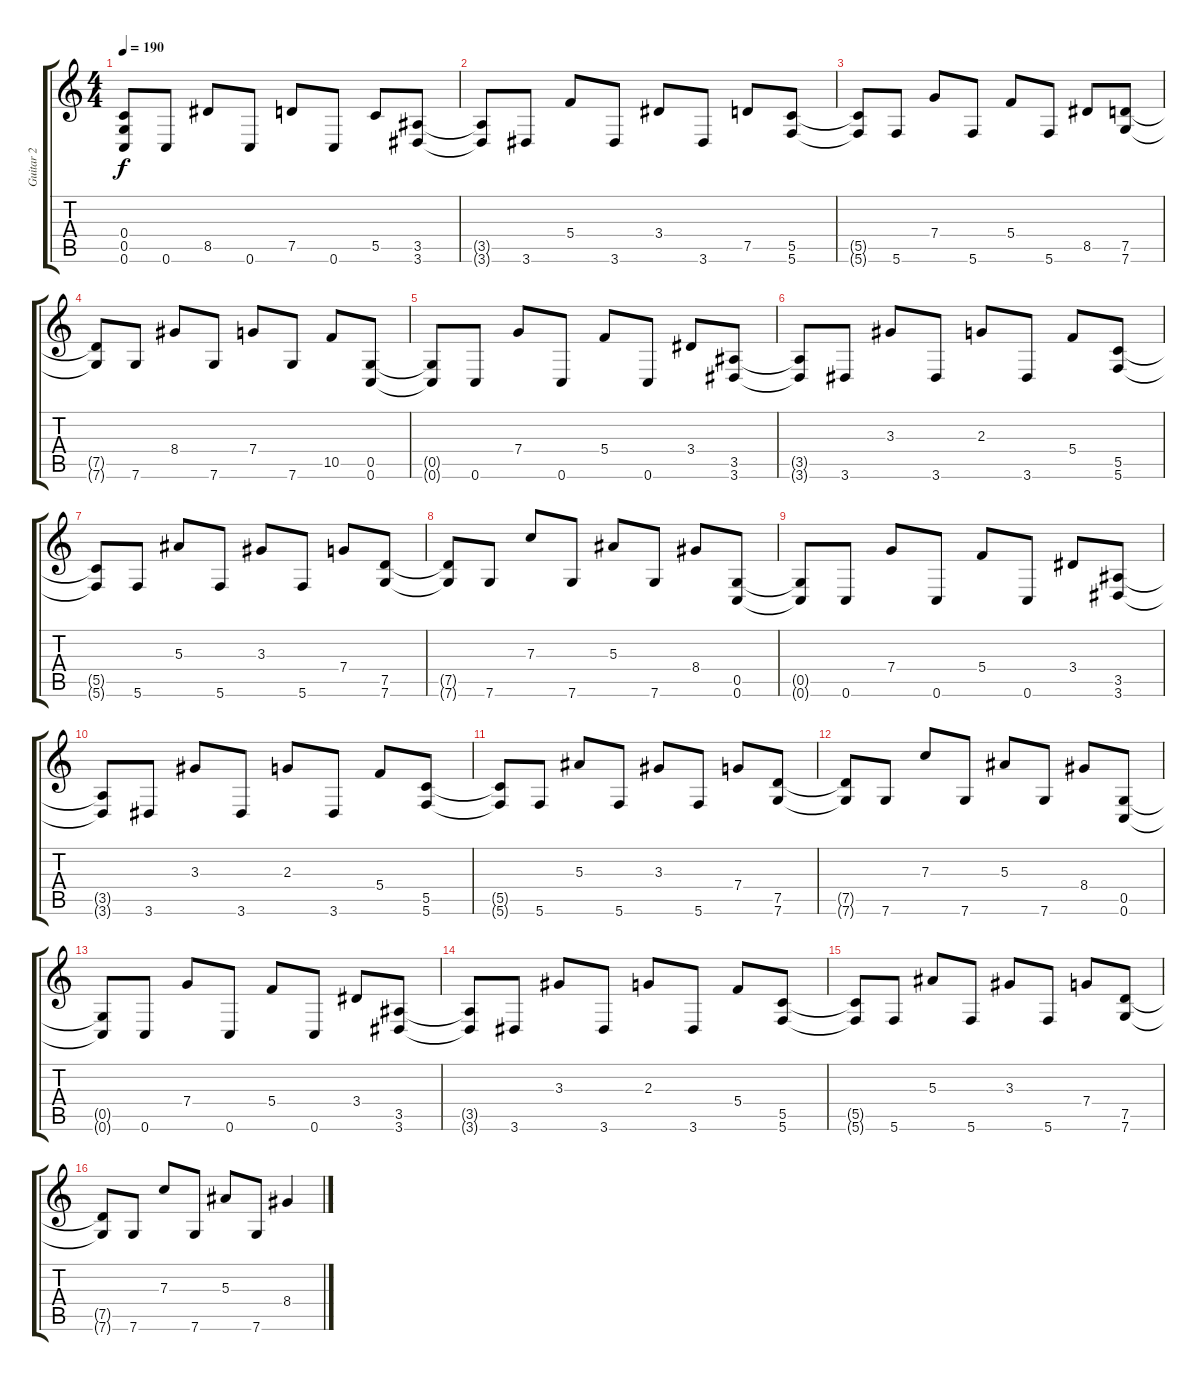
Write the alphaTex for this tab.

\track ("Guitar 2" "Guitar 2") {instrument distortionguitar}
\staff {score tabs}
\tuning (D4 A3 F3 C3 G2 C2) {hide}
\ts (4 4)
\tempo 190
\clef g2
\ks c
(0.4{t} 0.5{t} 0.6{t}).8{dy f} 0.6.8 8.5.8 0.6.8 7.5.8 0.6.8 5.5.8 (3.5 3.6).8 |
(3.5{t} 3.6{t}).8 3.6.8 5.4.8 3.6.8 3.4.8 3.6.8 7.5.8 (5.5 5.6).8 |
(5.5{t} 5.6{t}).8 5.6.8 7.4.8 5.6.8 5.4.8 5.6.8 8.5.8 (7.5 7.6).8 |
(7.5{t} 7.6{t}).8 7.6.8 8.4.8 7.6.8 7.4.8 7.6.8 10.5.8 (0.5 0.6).8 |
(0.5{t} 0.6{t}).8 0.6.8 7.4.8 0.6.8 5.4.8 0.6.8 3.4.8 (3.5 3.6).8 |
(3.5{t} 3.6{t}).8 3.6.8 3.3.8 3.6.8 2.3.8 3.6.8 5.4.8 (5.5 5.6).8 |
(5.5{t} 5.6{t}).8 5.6.8 5.3.8 5.6.8 3.3.8 5.6.8 7.4.8 (7.5 7.6).8 |
(7.5{t} 7.6{t}).8 7.6.8 7.3.8 7.6.8 5.3.8 7.6.8 8.4.8 (0.5 0.6).8 |
(0.5{t} 0.6{t}).8 0.6.8 7.4.8 0.6.8 5.4.8 0.6.8 3.4.8 (3.5 3.6).8 |
(3.5{t} 3.6{t}).8 3.6.8 3.3.8 3.6.8 2.3.8 3.6.8 5.4.8 (5.5 5.6).8 |
(5.5{t} 5.6{t}).8 5.6.8 5.3.8 5.6.8 3.3.8 5.6.8 7.4.8 (7.5 7.6).8 |
(7.5{t} 7.6{t}).8 7.6.8 7.3.8 7.6.8 5.3.8 7.6.8 8.4.8 (0.5 0.6).8 |
(0.5{t} 0.6{t}).8 0.6.8 7.4.8 0.6.8 5.4.8 0.6.8 3.4.8 (3.5 3.6).8 |
(3.5{t} 3.6{t}).8 3.6.8 3.3.8 3.6.8 2.3.8 3.6.8 5.4.8 (5.5 5.6).8 |
(5.5{t} 5.6{t}).8 5.6.8 5.3.8 5.6.8 3.3.8 5.6.8 7.4.8 (7.5 7.6).8 |
(7.5{t} 7.6{t}).8 7.6.8 7.3.8 7.6.8 5.3.8 7.6.8 8.4.4
